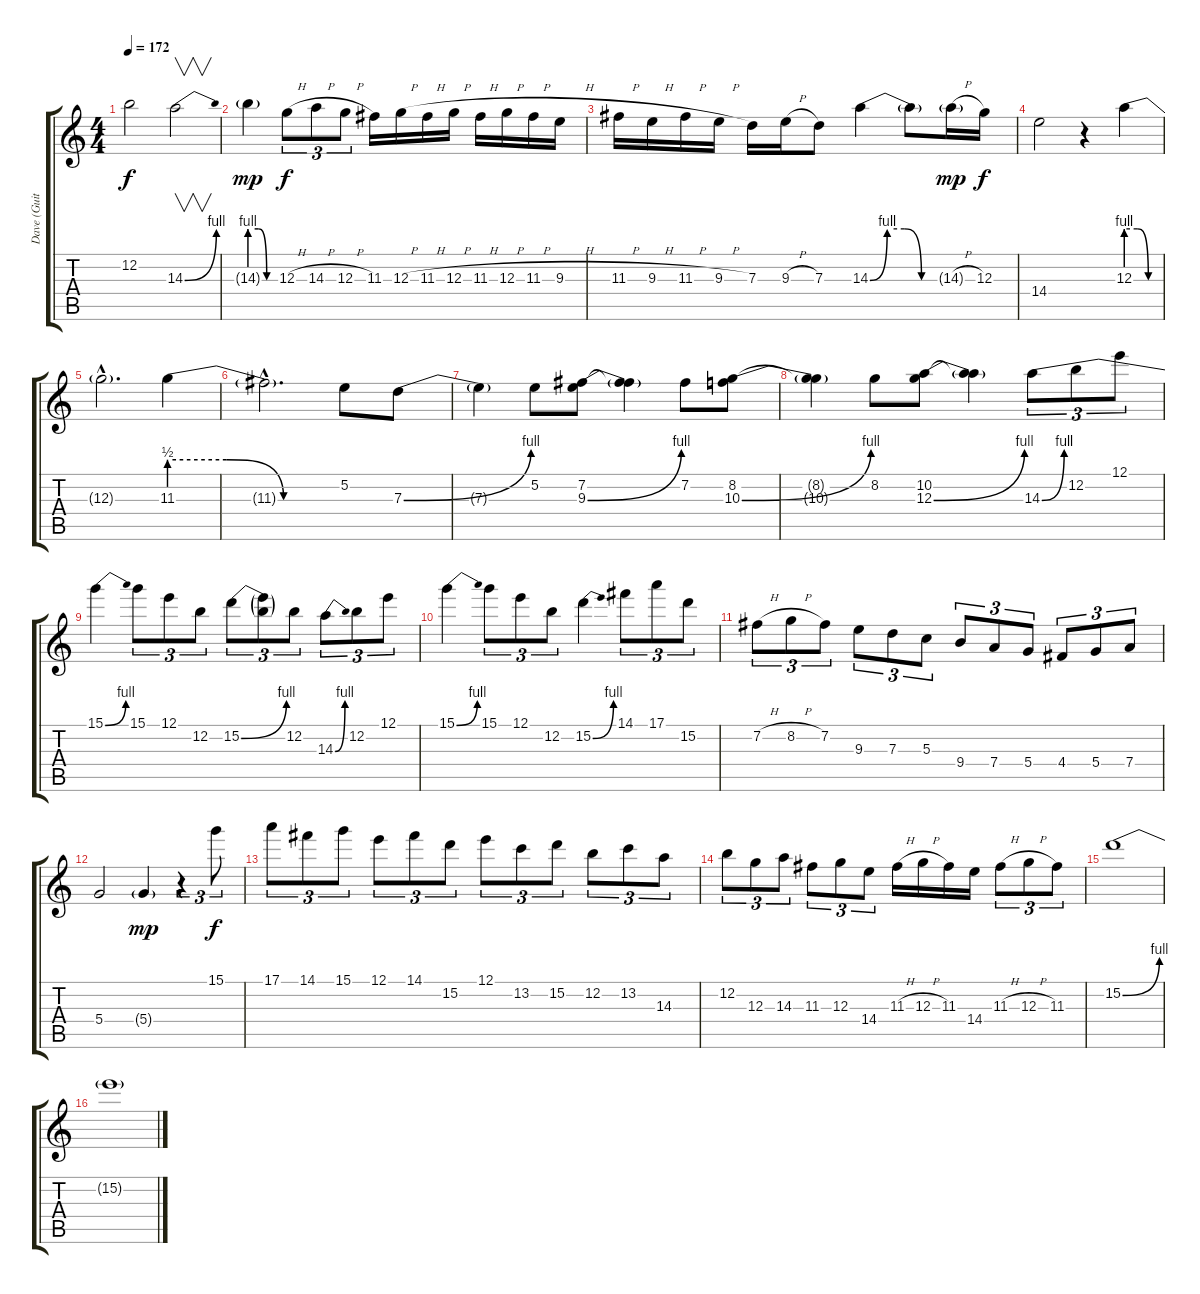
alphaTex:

\track ("Dave (Guitar)" "Dave (Guit") {instrument distortionguitar}
\staff {score tabs}
\tuning (E4 B3 G3 D3 A2 E2) {hide}
\ts (4 4)
\tempo 172
\clef g2
\ks c
12.2.2{dy f} 14.3{be (bend 0 0 60 4)}.2{v} |
14.3{be (custom 0 4 20 4 40 0 60 0) g}.4{dy mp} 12.3{h}.8{tu (3 2) dy f} 14.3{h}.8{tu (3 2)} 12.3{h}.8{tu (3 2)} 11.3.16 12.3{h}.16 11.3{h}.16 12.3{h}.16 11.3{h}.16 12.3{h}.16 11.3{h}.16 9.3{h}.16 |
11.3{h}.16 9.3{h}.16 11.3{h}.16 9.3{h}.16 7.3.16 9.3{h}.16 7.3.8 14.3{be (custom 0 0 15 4 30 4 45 0 60 0)}.4 14.3{t}.8 14.3{h g}.16{dy mp} 12.3.16{dy f} |
14.4.2 r.4 12.3{be (custom 0 4 20 4 40 0 60 0)}.4 |
12.3{hac t}.2{d} 11.3{be (custom 0 2 20 2 40 0 60 0)}.4 |
11.3{hac t}.2{d} 5.2.8 7.3{be (bend 0 0 60 4)}.8 |
7.3{t}.4 5.2.8 (7.2 9.3{be (bend 0 0 60 4)}).8 (7.2{t} 9.3{t}).4 7.2.8 (8.2 10.3{be (bend 0 0 60 4)}).8 |
(8.2{t} 10.3{t}).4 8.2.8 (10.2 12.3{be (bend 0 0 60 4)}).8 (10.2{t} 12.3{t}).4 14.3{be (bend 0 0 60 4)}.8{tu (3 2)} 12.2.8{tu (3 2)} 12.1.8{tu (3 2)} |
15.1{be (bend 0 0 60 4)}.4 15.1.8{tu (3 2)} 12.1.8{tu (3 2)} 12.2.8{tu (3 2)} 15.2{be (bend 0 0 60 4)}.8{tu (3 2)} (15.2{t} 14.3{t}).8{tu (3 2)} 12.2.8{tu (3 2)} 14.3{be (bend 0 0 60 4)}.8{tu (3 2)} 12.2.8{tu (3 2)} 12.1.8{tu (3 2)} |
15.1{be (bend 0 0 60 4)}.4 15.1.8{tu (3 2)} 12.1.8{tu (3 2)} 12.2.8{tu (3 2)} 15.2{be (bend 0 0 60 4)}.4 14.1.8{tu (3 2)} 17.1.8{tu (3 2)} 15.2.8{tu (3 2)} |
7.2{h}.8{tu (3 2)} 8.2{h}.8{tu (3 2)} 7.2.8{tu (3 2)} 9.3.8{tu (3 2)} 7.3.8{tu (3 2)} 5.3.8{tu (3 2)} 9.4.8{tu (3 2)} 7.4.8{tu (3 2)} 5.4.8{tu (3 2)} 4.4.8{tu (3 2)} 5.4.8{tu (3 2)} 7.4.8{tu (3 2)} |
5.4.2 5.4{g}.4{dy mp} r.4{tu (3 2)} 15.1.8{tu (3 2) dy f} |
17.1.8{tu (3 2)} 14.1.8{tu (3 2)} 15.1.8{tu (3 2)} 12.1.8{tu (3 2)} 14.1.8{tu (3 2)} 15.2.8{tu (3 2)} 12.1.8{tu (3 2)} 13.2.8{tu (3 2)} 15.2.8{tu (3 2)} 12.2.8{tu (3 2)} 13.2.8{tu (3 2)} 14.3.8{tu (3 2)} |
12.2.8{tu (3 2)} 12.3.8{tu (3 2)} 14.3.8{tu (3 2)} 11.3.8{tu (3 2)} 12.3.8{tu (3 2)} 14.4.8{tu (3 2)} 11.3{h}.16 12.3{h}.16 11.3.16 14.4.16 11.3{h}.8{tu (3 2)} 12.3{h}.8{tu (3 2)} 11.3.8{tu (3 2)} |
15.2{be (bend 0 0 60 4)}.1 |
15.2{t}.1
